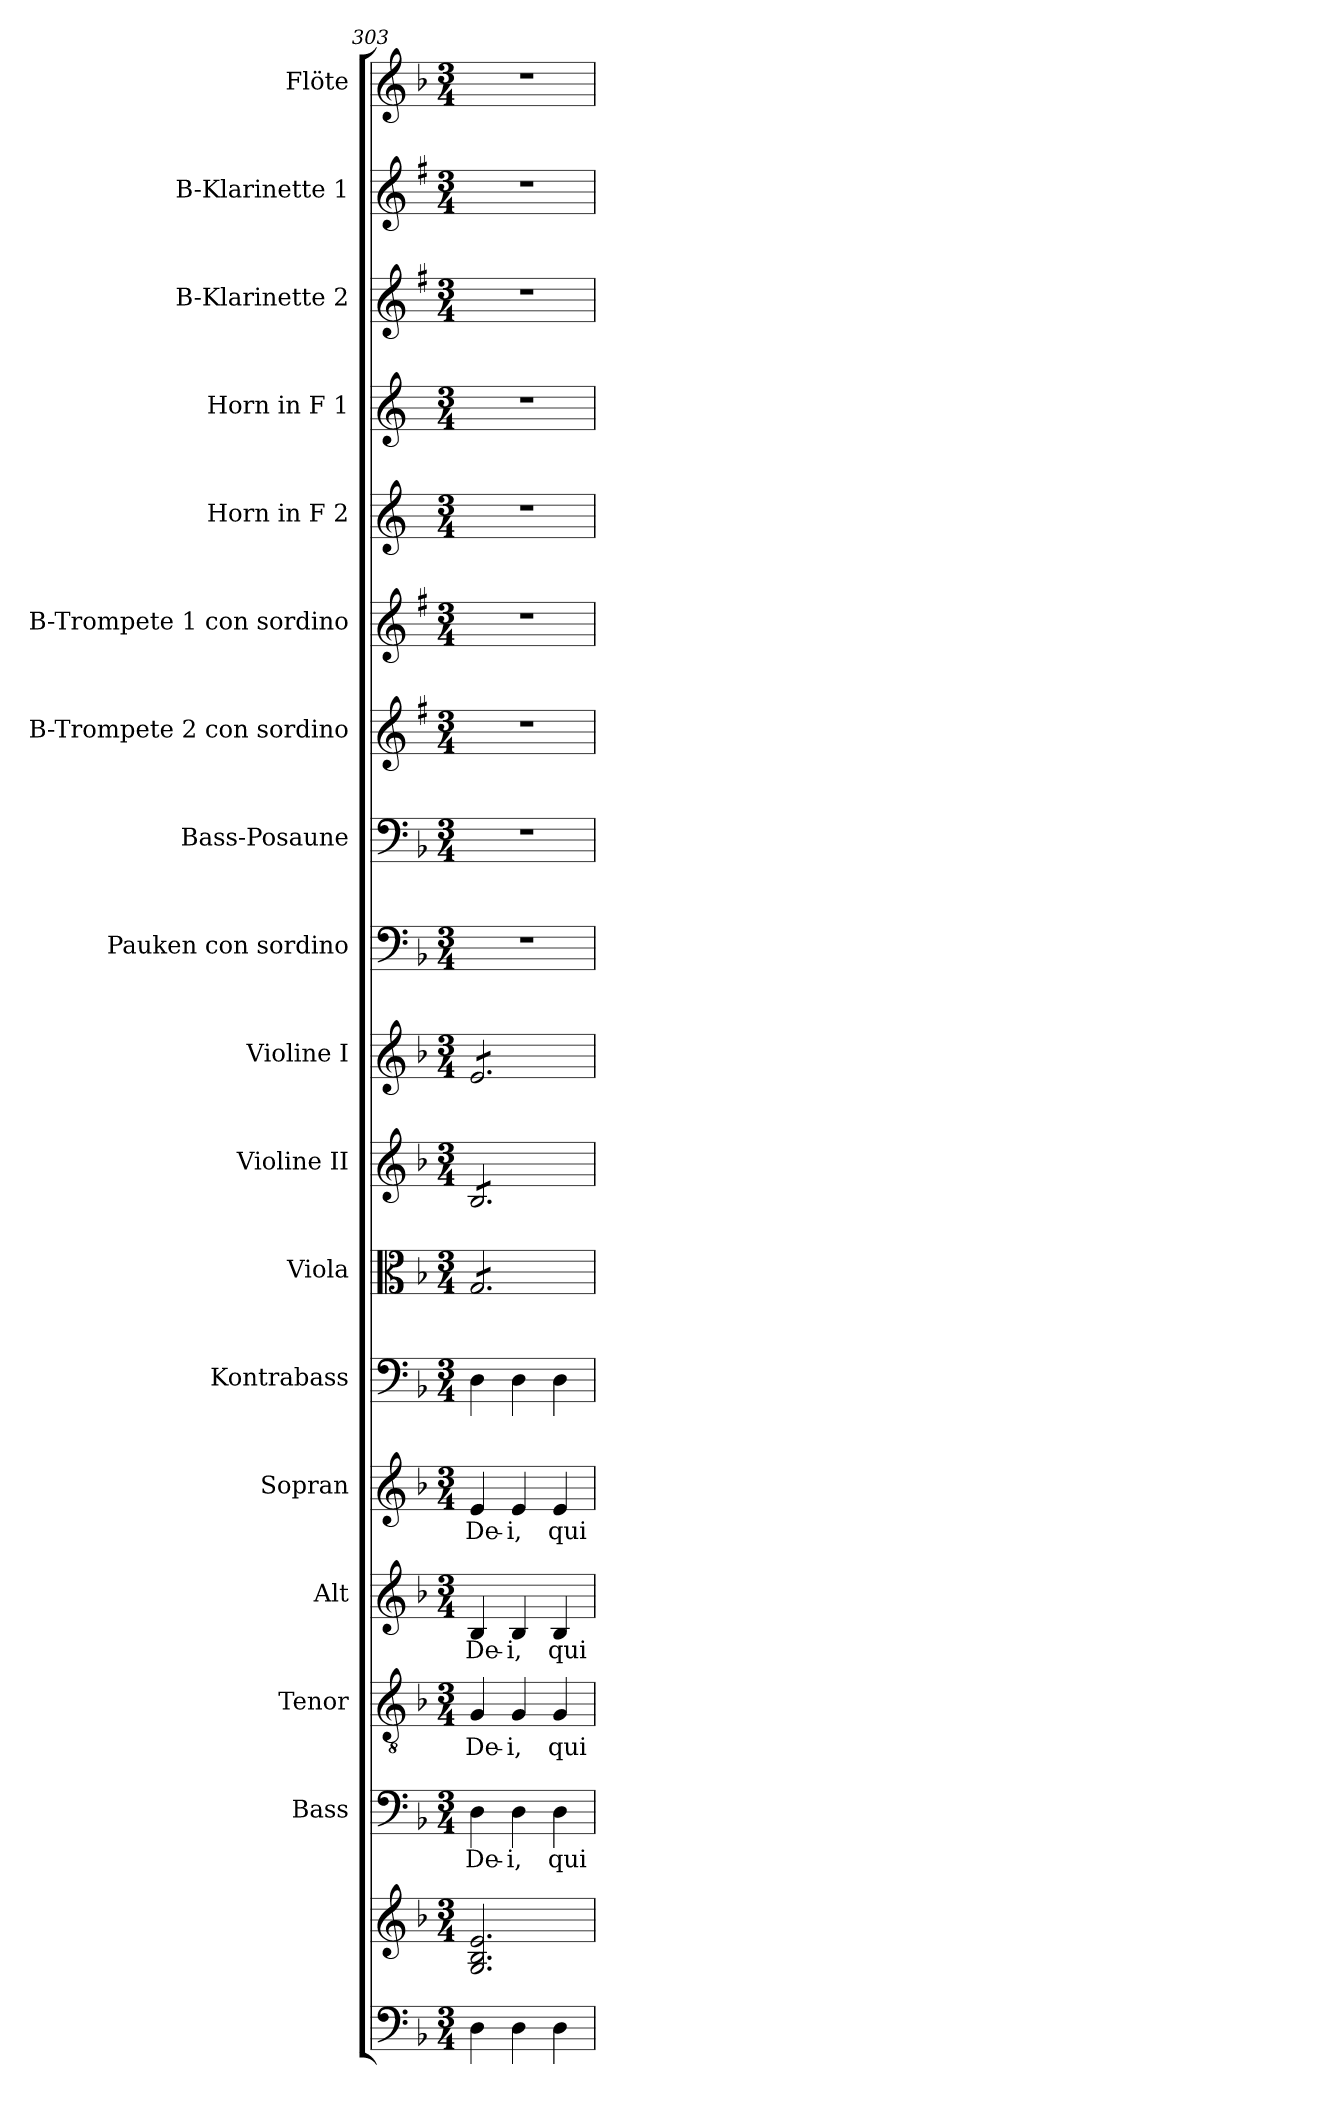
**kern	**kern	**kern	**text	**kern	**text	**kern	**text	**kern	**text	**kern	**kern	**kern	**kern	**kern	**kern	**kern	**kern	**kern	**kern	**kern	**kern	**kern
*part18	*part18	*part17	*part17	*part16	*part16	*part15	*part15	*part14	*part14	*part13	*part12	*part11	*part10	*part9	*part8	*part7	*part6	*part5	*part4	*part3	*part2	*part1
*staff19	*staff18	*staff17	*staff17	*staff16	*staff16	*staff15	*staff15	*staff14	*staff14	*staff13	*staff12	*staff11	*staff10	*staff9	*staff8	*staff7	*staff6	*staff5	*staff4	*staff3	*staff2	*staff1
*	*	*I"Bass	*	*I"Tenor	*	*I"Alt	*	*I"Sopran	*	*I"Kontrabass	*I"Viola	*I"Violine II	*I"Violine I	*I"Pauken con sordino	*I"Bass-Posaune	*I"B-Trompete 2 con sordino	*I"B-Trompete 1 con sordino	*I"Horn in F 2	*I"Horn in F 1	*I"B-Klarinette 2	*I"B-Klarinette 1	*I"Flöte
*	*	*I'B.	*	*I'T.	*	*I'A.	*	*I'S.	*	*I'Kb.	*I'Vla.	*I'Vl. II	*I'Vl. I	*I'Pk.	*I'B. Pos.	*I'B Trp. 2	*I'B Trp. 1	*	*	*I'B Kl. 2	*I'B Kl. 1	*I'Fl.
*clefF4	*clefG2	*clefF4	*	*clefGv2	*	*clefG2	*	*clefG2	*	*clefF4	*clefC3	*clefG2	*clefG2	*clefF4	*clefF4	*clefG2	*clefG2	*clefG2	*clefG2	*clefG2	*clefG2	*clefG2
*	*	*	*	*	*	*	*	*	*	*ITrd7c12	*	*	*	*	*	*ITrd1c2	*ITrd1c2	*ITrd4c7	*ITrd4c7	*ITrd1c2	*ITrd1c2	*
*k[b-]	*k[b-]	*k[b-]	*	*k[b-]	*	*k[b-]	*	*k[b-]	*	*k[b-]	*k[b-]	*k[b-]	*k[b-]	*k[b-]	*k[b-]	*k[b-]	*k[b-]	*k[b-]	*k[b-]	*k[b-]	*k[b-]	*k[b-]
*F:	*F:	*F:	*	*F:	*	*F:	*	*F:	*	*F:	*F:	*F:	*F:	*F:	*F:	*F:	*F:	*F:	*F:	*F:	*F:	*F:
*M3/4	*M3/4	*M3/4	*	*M3/4	*	*M3/4	*	*M3/4	*	*M3/4	*M3/4	*M3/4	*M3/4	*M3/4	*M3/4	*M3/4	*M3/4	*M3/4	*M3/4	*M3/4	*M3/4	*M3/4
=303	=303	=303	=303	=303	=303	=303	=303	=303	=303	=303	=303	=303	=303	=303	=303	=303	=303	=303	=303	=303	=303	=303
!	!	!	!LO:LY:b	!	!LO:LY:b	!	!LO:LY:b	!	!LO:LY:b	!	!	!	!	!	!	!	!	!	!	!	!	!
*	*	*	*	*	*	*	*	*	*	*	*tremolo	*	*	*	*	*	*	*	*	*	*	*
*	*	*	*	*	*	*	*	*	*	*	*	*tremolo	*	*	*	*	*	*	*	*	*	*
*	*	*	*	*	*	*	*	*	*	*	*	*	*tremolo	*	*	*	*	*	*	*	*	*
4D\	2.G/ 2.B-/ 2.e/	4D\	De-	4G/	De-	4B-/	De-	4e/	De-	4DD\	8G/L	8B-/L	8e/L	2.r	2.r	2.r	2.r	2.r	2.r	2.r	2.r	2.r
.	.	.	.	.	.	.	.	.	.	.	8G/	8B-/	8e/	.	.	.	.	.	.	.	.	.
!	!	!	!LO:LY:b	!	!LO:LY:b	!	!LO:LY:b	!	!LO:LY:b	!	!	!	!	!	!	!	!	!	!	!	!	!
4D\	.	4D\	-i,	4G/	-i,	4B-/	-i,	4e/	-i,	4DD\	8G/	8B-/	8e/	.	.	.	.	.	.	.	.	.
.	.	.	.	.	.	.	.	.	.	.	8G/	8B-/	8e/	.	.	.	.	.	.	.	.	.
!	!	!	!LO:LY:b	!	!LO:LY:b	!	!LO:LY:b	!	!LO:LY:b	!	!	!	!	!	!	!	!	!	!	!	!	!
4D\	.	4D\	qui	4G/	qui	4B-/	qui	4e/	qui	4DD\	8G/	8B-/	8e/	.	.	.	.	.	.	.	.	.
.	.	.	.	.	.	.	.	.	.	.	8G/J	8B-/J	8e/J	.	.	.	.	.	.	.	.	.
*	*	*	*	*	*	*	*	*	*	*	*	*	*Xtremolo	*	*	*	*	*	*	*	*	*
*	*	*	*	*	*	*	*	*	*	*	*	*Xtremolo	*	*	*	*	*	*	*	*	*	*
*	*	*	*	*	*	*	*	*	*	*	*Xtremolo	*	*	*	*	*	*	*	*	*	*	*
=	=	=	=	=	=	=	=	=	=	=	=	=	=	=	=	=	=	=	=	=	=	=
*-	*-	*-	*-	*-	*-	*-	*-	*-	*-	*-	*-	*-	*-	*-	*-	*-	*-	*-	*-	*-	*-	*-
